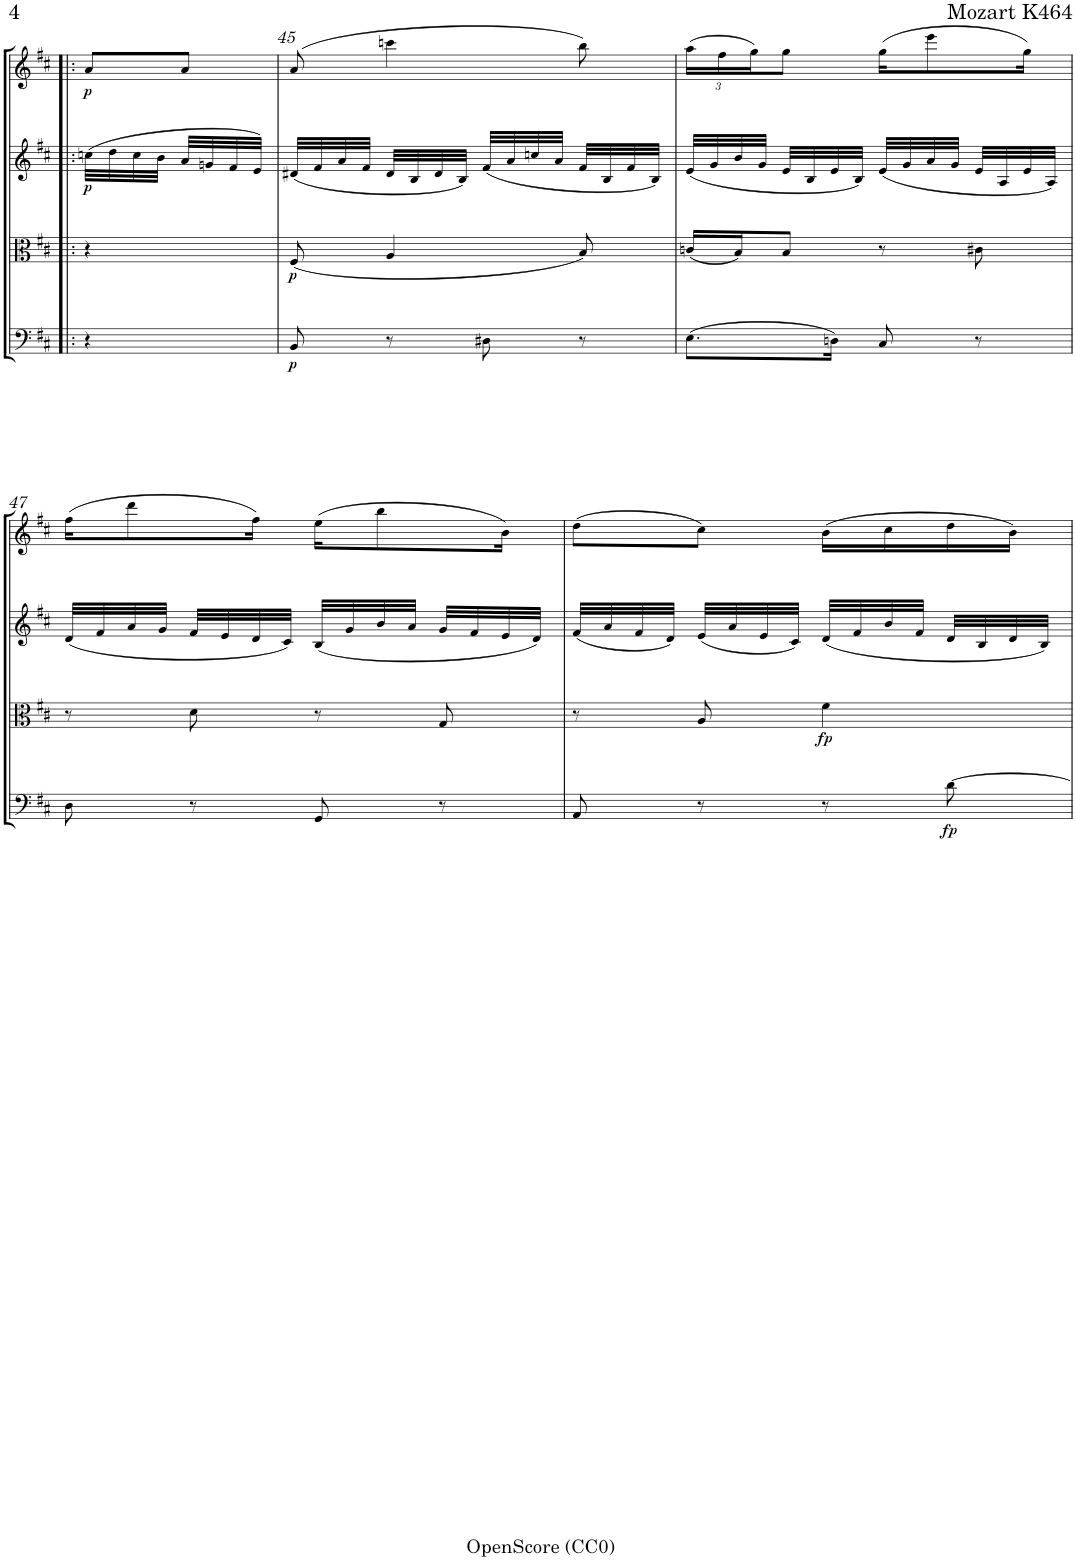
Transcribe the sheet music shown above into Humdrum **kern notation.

**kern	**dynam	**kern	**dynam	**kern	**dynam	**kern	**dynam
*part4	*part4	*part3	*part3	*part2	*part2	*part1	*part1
*staff4	*staff4	*staff3	*staff3	*staff2	*staff2	*staff1	*staff1
*I"Violoncello	*	*I"Viola	*	*I"Violin 2	*	*I"Violin 1	*
*I'Vc	*	*I'Vla	*	*I'Vln	*	*I'Vln	*
!!LO:PB:g=z
*clefF4	*	*clefC3	*	*clefG2	*	*clefG2	*
*k[f#c#]	*	*k[f#c#]	*	*k[f#c#]	*	*k[f#c#]	*
*M2/4	*	*M2/4	*	*M2/4	*	*M2/4	*
=44X6!|:	=44X6!|:	=44X6!|:	=44X6!|:	=44X6!|:	=44X6!|:	=44X6!|:	=44X6!|:
!	!	!	!	!	!LO:DY:b	!	!LO:DY:b
4r	.	4r	.	(32ccn\LLL	p	8a/L	p
.	.	.	.	32dd\	.	.	.
.	.	.	.	32cc\	.	.	.
.	.	.	.	32b\JJJ	.	.	.
.	.	.	.	32a/LLL	.	8a/J	.
.	.	.	.	32gn/	.	.	.
.	.	.	.	32f#/	.	.	.
.	.	.	.	32e/JJJ)	.	.	.
=45	=45	=45	=45	=45	=45	=45	=45
!	!LO:DY:b	!	!LO:DY:b	!	!	!	!
8BB/	p	(8F#/	p	(32d#X/LLL	.	(8a/	.
.	.	.	.	32f#/	.	.	.
.	.	.	.	32a/	.	.	.
.	.	.	.	32f#/JJJ	.	.	.
8r	.	4A/	.	32d#/LLL	.	4cccn\	.
.	.	.	.	32B/	.	.	.
.	.	.	.	32d#/	.	.	.
.	.	.	.	32B/JJJ)	.	.	.
8D#X\	.	.	.	(32f#/LLL	.	.	.
.	.	.	.	32a/	.	.	.
.	.	.	.	32ccn/	.	.	.
.	.	.	.	32a/JJJ	.	.	.
8r	.	8B/)	.	32f#/LLL	.	8bb\)	.
.	.	.	.	32B/	.	.	.
.	.	.	.	32f#/	.	.	.
.	.	.	.	32B/JJJ)	.	.	.
=46	=46	=46	=46	=46	=46	=46	=46
*	*	*	*	*	*	*Xbrackettup	*
(8.E\L	.	(16cn/LL	.	(32e/LLL	.	(24aa\LL	.
.	.	.	.	32g/	.	.	.
.	.	.	.	.	.	24ff#\	.
.	.	16B/J)	.	32b/	.	.	.
.	.	.	.	.	.	24gg\J)	.
.	.	.	.	32g/JJJ	.	.	.
.	.	8B/J	.	32e/LLL	.	8gg\J	.
.	.	.	.	32B/	.	.	.
16Dn\Jk)	.	.	.	32e/	.	.	.
.	.	.	.	32B/JJJ)	.	.	.
8C#/	.	8r	.	(32e/LLL	.	(16gg\KL	.
.	.	.	.	32g/	.	.	.
.	.	.	.	32a/	.	8eee\	.
.	.	.	.	32g/JJJ	.	.	.
8r	.	8c#X\	.	32e/LLL	.	.	.
.	.	.	.	32A/	.	.	.
.	.	.	.	32e/	.	16gg\Jk)	.
.	.	.	.	32A/JJJ)	.	.	.
!!LO:LB:g=z
=47	=47	=47	=47	=47	=47	=47	=47
8D\	.	8r	.	(32d/LLL	.	(16ff#\KL	.
.	.	.	.	32f#/	.	.	.
.	.	.	.	32a/	.	8ddd\	.
.	.	.	.	32g/JJJ	.	.	.
8r	.	8d\	.	32f#/LLL	.	.	.
.	.	.	.	32e/	.	.	.
.	.	.	.	32d/	.	16ff#\Jk)	.
.	.	.	.	32c#/JJJ)	.	.	.
8GG/	.	8r	.	(32B/LLL	.	(16ee\KL	.
.	.	.	.	32g/	.	.	.
.	.	.	.	32b/	.	8bb\	.
.	.	.	.	32a/JJJ	.	.	.
8r	.	8G/	.	32g/LLL	.	.	.
.	.	.	.	32f#/	.	.	.
.	.	.	.	32e/	.	16b\Jk)	.
.	.	.	.	32d/JJJ)	.	.	.
=48	=48	=48	=48	=48	=48	=48	=48
8AA/	.	8r	.	(32f#/LLL	.	(8dd\L	.
.	.	.	.	32a/	.	.	.
.	.	.	.	32f#/	.	.	.
.	.	.	.	32d/JJJ)	.	.	.
8r	.	8A/	.	(32e/LLL	.	8cc#\J)	.
.	.	.	.	32a/	.	.	.
.	.	.	.	32e/	.	.	.
.	.	.	.	32c#/JJJ)	.	.	.
!	!	!	!LO:DY:b	!	!	!	!
8r	.	4f#\	fp	(32d/LLL	.	(16b\LL	.
.	.	.	.	32f#/	.	.	.
.	.	.	.	32b/	.	16cc#\	.
.	.	.	.	32f#/JJJ	.	.	.
!	!LO:DY:b	!	!	!	!	!	!
[8d\	fp	.	.	32d/LLL	.	16dd\	.
.	.	.	.	32B/	.	.	.
.	.	.	.	32d/	.	16b\JJ)	.
.	.	.	.	32B/JJJ)	.	.	.
=	=	=	=	=	=	=	=
*-	*-	*-	*-	*-	*-	*-	*-
